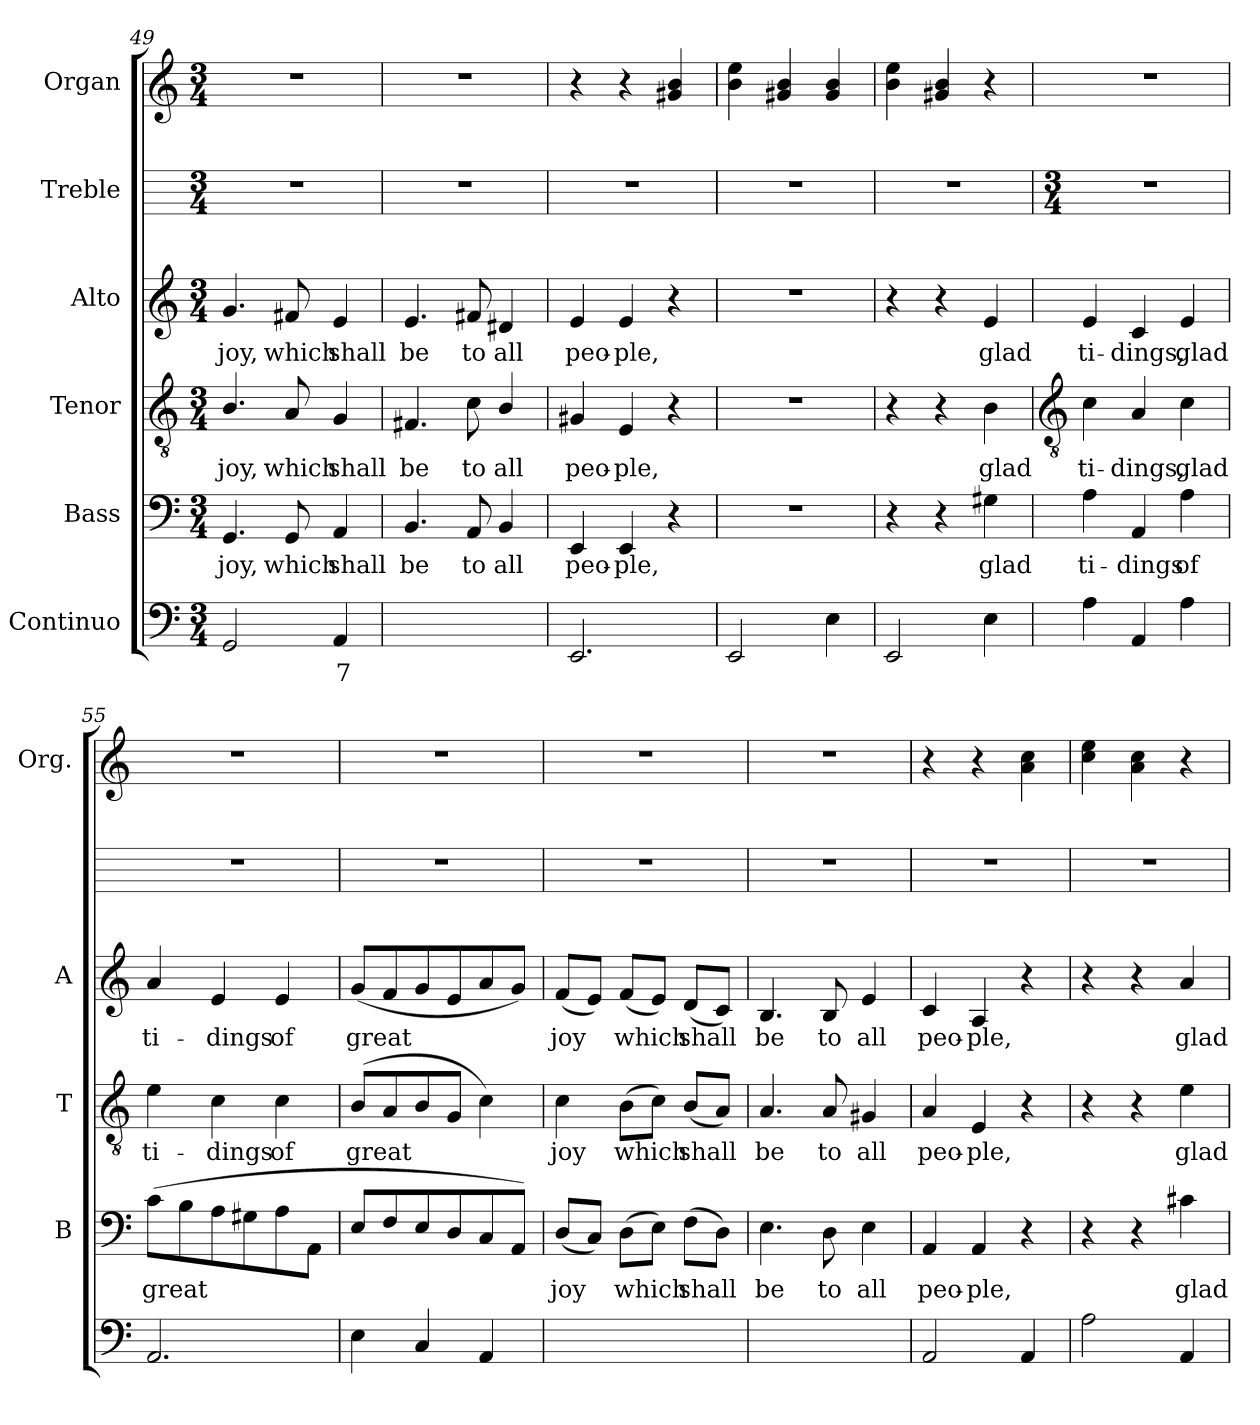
**kern	**text	**kern	**text	**kern	**text	**kern	**text	**kern	**kern
*part6	*part6	*part5	*part5	*part4	*part4	*part3	*part3	*part2	*part1
*staff6	*staff6	*staff5	*staff5	*staff4	*staff4	*staff3	*staff3	*staff2	*staff1
*I"Continuo	*	*I"Bass	*	*I"Tenor	*	*I"Alto	*	*I"Treble	*I"Organ
*	*	*I'B	*	*I'T	*	*I'A	*	*	*I'Org.
*clefF4	*	*clefF4	*	*clefGv2	*	*clefG2	*	*	*clefG2
*k[]	*	*k[]	*	*k[]	*	*k[]	*	*	*k[]
*C:	*	*C:	*	*C:	*	*C:	*	*	*C:
*M3/4	*	*M3/4	*	*M3/4	*	*M3/4	*	*M3/4	*M3/4
=49	=49	=49	=49	=49	=49	=49	=49	=49	=49
!	!	!	!LO:LY:b	!	!LO:LY:b	!	!LO:LY:b	!	!LO:N:vis=1
2GG	.	4.GG	joy,	4.B/	joy,	4.g	joy,	2.r	2.r
!	!	!	!LO:LY:b	!	!LO:LY:b	!	!LO:LY:b	!	!
.	.	8GG	which	8A	which	8f#X	which	.	.
!	!LO:LY:b	!	!LO:LY:b	!	!LO:LY:b	!	!LO:LY:b	!	!
4AA	7	4AA	shall	4G	shall	4e	shall	.	.
=50	=50	=50	=50	=50	=50	=50	=50	=50	=50
!	!LO:LY:b	!	!LO:LY:b	!	!LO:LY:b	!	!LO:LY:b	!	!LO:N:vis=1
[2BByy	4	4.BB	be	4.F#X	be	4.e	be	2.r	2.r
!	!	!	!LO:LY:b	!	!LO:LY:b	!	!LO:LY:b	!	!
.	.	8AA	to	8c	to	8f#X	to	.	.
!	!LO:LY:b	!	!LO:LY:b	!	!LO:LY:b	!	!LO:LY:b	!	!
4BByy]	3	4BB	all	4B/	all	4d#X	all	.	.
=51	=51	=51	=51	=51	=51	=51	=51	=51	=51
!	!	!	!LO:LY:b	!	!LO:LY:b	!	!LO:LY:b	!	!
2.EE	.	4EE	peo-	4G#X	peo-	4e	peo-	2.r	4r
!	!	!	!LO:LY:b	!	!LO:LY:b	!	!LO:LY:b	!	!
.	.	4EE	-ple,	4E	-ple,	4e	-ple,	.	4r
.	.	4r	.	4r	.	4r	.	.	4g#X 4b
=52	=52	=52	=52	=52	=52	=52	=52	=52	=52
!	!	!LO:N:vis=1	!	!LO:N:vis=1	!	!LO:N:vis=1	!	!	!
2EE	.	2.r	.	2.r	.	2.r	.	2.r	4b 4ee
.	.	.	.	.	.	.	.	.	4g#X 4b
4E	.	.	.	.	.	.	.	.	4g# 4b
=53	=53	=53	=53	=53	=53	=53	=53	=53	=53
2EE	.	4r	.	4r	.	4r	.	2.r	4b 4ee
.	.	4r	.	4r	.	4r	.	.	4g#X 4b
!	!	!	!LO:LY:b	!	!LO:LY:b	!	!LO:LY:b	!	!
4E	.	4G#X	glad	4B	glad	4e	glad	.	4r
!!LO:LB:g=z
=54	=54	=54	=54	=54	=54	=54	=54	=54	=54
*	*	*	*	*clefGv2	*	*	*	*	*
*	*	*	*	*	*	*	*	*M3/4	*
!	!	!	!LO:LY:b	!	!LO:LY:b	!	!LO:LY:b	!	!LO:N:vis=1
4A	.	4A	ti-	4c	ti-	4e	ti-	2.r	2.r
!	!	!	!LO:LY:b	!	!LO:LY:b	!	!LO:LY:b	!	!
4AA	.	4AA	-dings	4A	-dings,	4c	-dings,	.	.
!	!	!	!LO:LY:b	!	!LO:LY:b	!	!LO:LY:b	!	!
4A	.	4A	of	4c	glad	4e	glad	.	.
=55	=55	=55	=55	=55	=55	=55	=55	=55	=55
!	!	!	!LO:LY:b	!	!LO:LY:b	!	!LO:LY:b	!	!LO:N:vis=1
2.AA	.	(<8cL	great	4e	ti-	4a	ti-	2.r	2.r
.	.	8B	.	.	.	.	.	.	.
!	!	!	!	!	!LO:LY:b	!	!LO:LY:b	!	!
.	.	8A	.	4c	-dings	4e	-dings	.	.
.	.	8G#X	.	.	.	.	.	.	.
!	!	!	!	!	!LO:LY:b	!	!LO:LY:b	!	!
.	.	8A	.	4c	of	4e	of	.	.
.	.	8AAJ	.	.	.	.	.	.	.
=56	=56	=56	=56	=56	=56	=56	=56	=56	=56
!	!	!	!	!	!LO:LY:b	!	!LO:LY:b	!	!LO:N:vis=1
4E	.	8EL	.	(<8BL	great	(<8gL	great	2.r	2.r
.	.	8F	.	8A	.	8f	.	.	.
4C	.	8E	.	8B	.	8g	.	.	.
.	.	8D	.	8GJ	.	8e	.	.	.
4AA	.	8C	.	4c)	.	8a	.	.	.
.	.	8AAJ)	.	.	.	8gJ)	.	.	.
=57	=57	=57	=57	=57	=57	=57	=57	=57	=57
!	!LO:LY:b	!	!LO:LY:b	!	!LO:LY:b	!	!LO:LY:b	!	!LO:N:vis=1
[4Dyy	7	(<8DL	joy	4c	joy	(<8fL	joy	2.r	2.r
.	.	8CJ)	.	.	.	8eJ)	.	.	.
!	!LO:LY:b	!	!LO:LY:b	!	!LO:LY:b	!	!LO:LY:b	!	!
4Dyy]	6	(>8DL	which	(>8BL	which	(<8fL	which	.	.
.	.	8EJ)	.	8cJ)	.	8eJ)	.	.	.
!	!LO:LY:b	!	!LO:LY:b	!	!LO:LY:b	!	!LO:LY:b	!	!
[8DD/Lyy	6	(>8FL	shall	(<8BL	shall	(<8dL	shall	.	.
!	!LO:LY:b	!	!	!	!	!	!	!	!
8DD/Jyy]	5	8DJ)	.	8AJ)	.	8cJ)	.	.	.
=58	=58	=58	=58	=58	=58	=58	=58	=58	=58
!	!LO:LY:b	!	!LO:LY:b	!	!LO:LY:b	!	!LO:LY:b	!	!LO:N:vis=1
[2EEyy	4	4.E	be	4.A	be	4.B	be	2.r	2.r
!	!	!	!LO:LY:b	!	!LO:LY:b	!	!LO:LY:b	!	!
.	.	8D	to	8A	to	8B	to	.	.
!	!LO:LY:b	!	!LO:LY:b	!	!LO:LY:b	!	!LO:LY:b	!	!
4EEyy]	3	4E	all	4G#X	all	4e	all	.	.
=59	=59	=59	=59	=59	=59	=59	=59	=59	=59
!	!	!	!LO:LY:b	!	!LO:LY:b	!	!LO:LY:b	!	!
2AA	.	4AA	peo-	4A	peo-	4c	peo-	2.r	4r
!	!	!	!LO:LY:b	!	!LO:LY:b	!	!LO:LY:b	!	!
.	.	4AA	-ple,	4E	-ple,	4A	-ple,	.	4r
4AA	.	4r	.	4r	.	4r	.	.	4a 4cc
=60	=60	=60	=60	=60	=60	=60	=60	=60	=60
2A	.	4r	.	4r	.	4r	.	2.r	4cc 4ee
.	.	4r	.	4r	.	4r	.	.	4a 4cc
!	!	!	!LO:LY:b	!	!LO:LY:b	!	!LO:LY:b	!	!
4AA	.	4c#X	glad	4e	glad	4a	glad	.	4r
=	=	=	=	=	=	=	=	=	=
*-	*-	*-	*-	*-	*-	*-	*-	*-	*-
